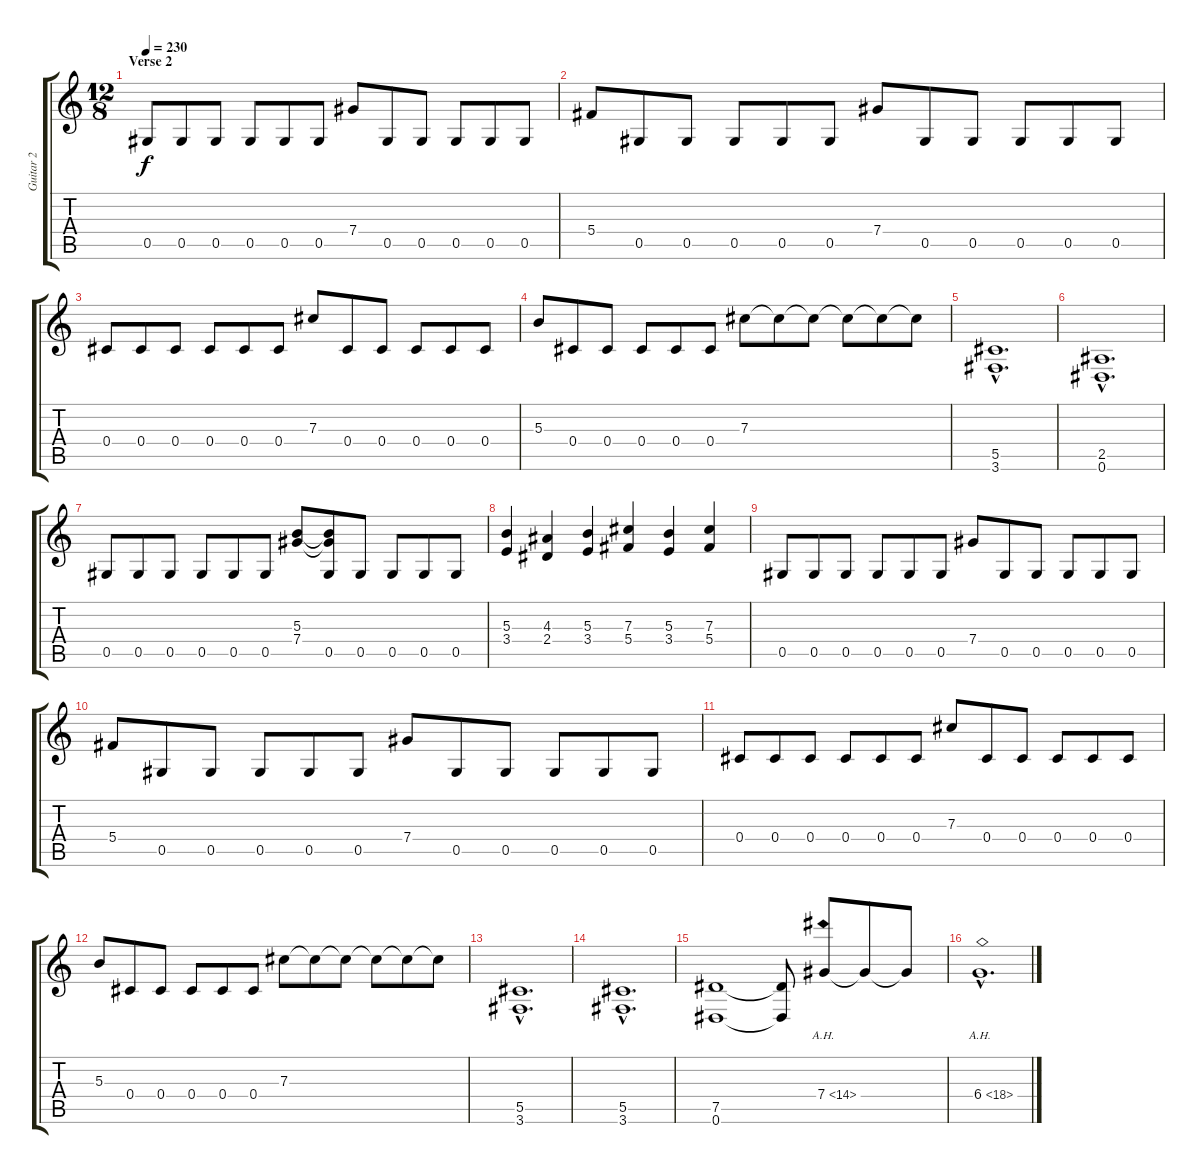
\track ("Guitar 2" "Guitar 2") {instrument distortionguitar}
\staff {score tabs}
\tuning (Eb4 Bb3 Gb3 Db3 Ab2 Eb2) {hide}
\ts (12 8)
\section ("" "Verse 2")
\tempo 230
\clef g2
\ks c
0.5.8{dy f} 0.5.8 0.5.8 0.5.8 0.5.8 0.5.8 7.4.8 0.5.8 0.5.8 0.5.8 0.5.8 0.5.8 |
5.4.8 0.5.8 0.5.8 0.5.8 0.5.8 0.5.8 7.4.8 0.5.8 0.5.8 0.5.8 0.5.8 0.5.8 |
0.4.8 0.4.8 0.4.8 0.4.8 0.4.8 0.4.8 7.3.8 0.4.8 0.4.8 0.4.8 0.4.8 0.4.8 |
5.3.8 0.4.8 0.4.8 0.4.8 0.4.8 0.4.8 7.3.8 7.3{t}.8 7.3{t}.8 7.3{t}.8 7.3{t}.8 7.3{t}.8 |
(5.5{hac} 3.6{hac}).1{d} |
(2.5{hac} 0.6{hac}).1{d} |
0.5.8 0.5.8 0.5.8 0.5.8 0.5.8 0.5.8 (5.3 7.4).8 (5.3{t} 7.4{t} 0.5).8 0.5.8 0.5.8 0.5.8 0.5.8 |
(5.3 3.4).4 (4.3 2.4).4 (5.3 3.4).4 (7.3 5.4).4 (5.3 3.4).4 (7.3 5.4).4 |
0.5.8 0.5.8 0.5.8 0.5.8 0.5.8 0.5.8 7.4.8 0.5.8 0.5.8 0.5.8 0.5.8 0.5.8 |
5.4.8 0.5.8 0.5.8 0.5.8 0.5.8 0.5.8 7.4.8 0.5.8 0.5.8 0.5.8 0.5.8 0.5.8 |
0.4.8 0.4.8 0.4.8 0.4.8 0.4.8 0.4.8 7.3.8 0.4.8 0.4.8 0.4.8 0.4.8 0.4.8 |
5.3.8 0.4.8 0.4.8 0.4.8 0.4.8 0.4.8 7.3.8 7.3{t}.8 7.3{t}.8 7.3{t}.8 7.3{t}.8 7.3{t}.8 |
(5.5{hac} 3.6{hac}).1{d} |
(5.5{hac} 3.6{hac}).1{d} |
(7.5 0.6).1 (7.5{t} 0.6{t}).8 7.4{ah 7}.8 7.4{t}.8 7.4{t}.8 |
6.4{ah 12 hac}.1{d}
